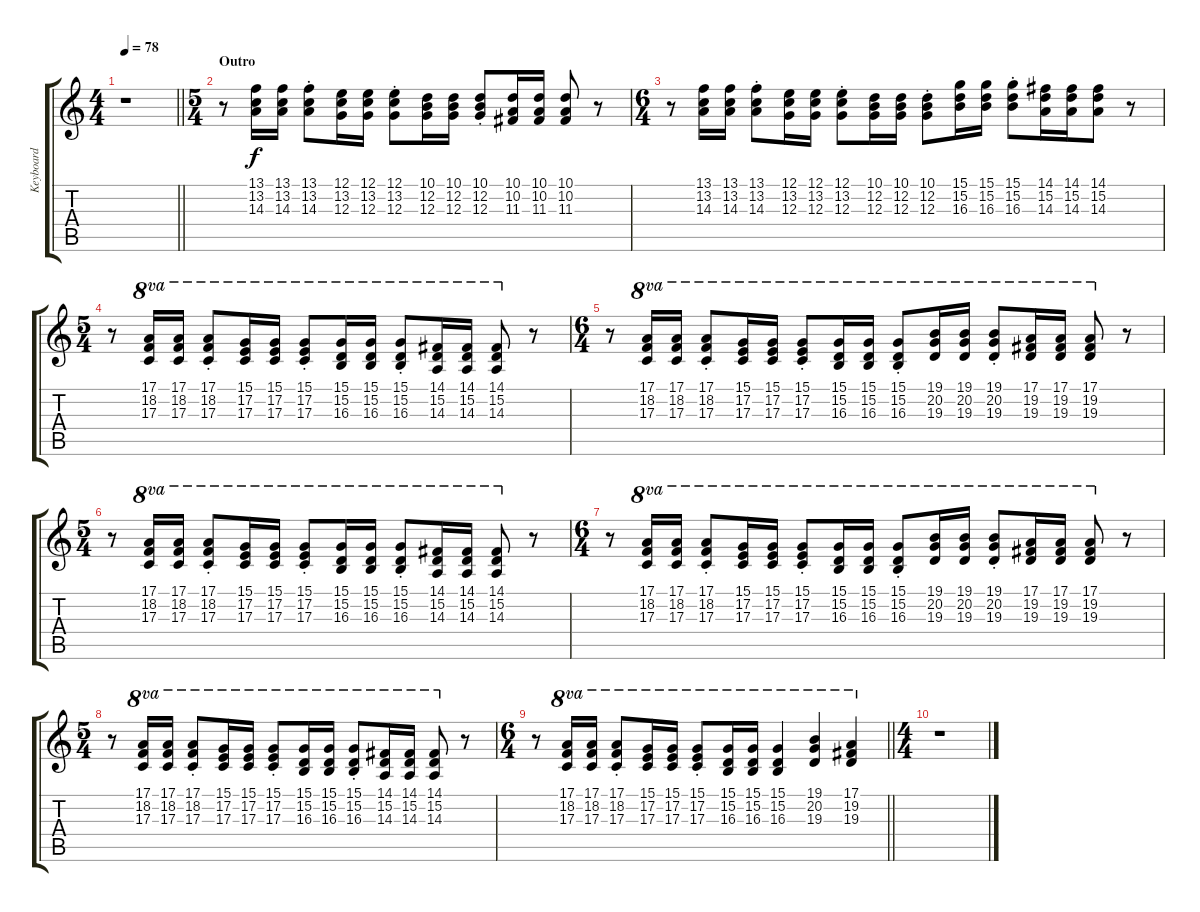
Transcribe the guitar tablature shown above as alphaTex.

\track ("Keyboard" "Keyboard") {instrument synthstrings1}
\staff {score tabs}
\tuning (E4 B3 G3 D3 A2 E2) {hide}
\ts (4 4)
\tempo 78
\clef g2
\barLineRight lightlight
\ks c
r.1{dy f} |
\ts (5 4)
\section ("" "Outro")
r.8 (13.1 13.2 14.3).16{beam merge} (13.1 13.2 14.3).16 (13.1{st} 13.2{st} 14.3{st}).8 (12.1 13.2 12.3).16{beam merge} (12.1 13.2 12.3).16 (12.1{st} 13.2{st} 12.3{st}).8{beam merge} (10.1 12.2 12.3).16{beam merge} (10.1 12.2 12.3).16 (10.1{st} 12.2{st} 12.3{st}).8{beam merge} (10.1 10.2 11.3).16 (10.1 10.2 11.3).16 (10.1 10.2 11.3).8 r.8 |
\ts (6 4)
r.8 (13.1 13.2 14.3).16{beam merge} (13.1 13.2 14.3).16 (13.1{st} 13.2{st} 14.3{st}).8 (12.1 13.2 12.3).16{beam merge} (12.1 13.2 12.3).16 (12.1{st} 13.2{st} 12.3{st}).8{beam merge} (10.1 12.2 12.3).16{beam merge} (10.1 12.2 12.3).16 (10.1{st} 12.2{st} 12.3{st}).8{beam merge} (15.1 15.2 16.3).16 (15.1 15.2 16.3).16 (15.1{st} 15.2{st} 16.3{st}).8 (14.1 15.2 14.3).16 (14.1 15.2 14.3).16{beam merge} (14.1 15.2 14.3).8 r.8 |
\ts (5 4)
r.8 (17.1 18.2 17.3).16{ot 8va beam merge} (17.1 18.2 17.3).16{ot 8va} (17.1{st} 18.2{st} 17.3{st}).8{ot 8va} (15.1 17.2 17.3).16{ot 8va beam merge} (15.1 17.2 17.3).16{ot 8va} (15.1{st} 17.2{st} 17.3{st}).8{ot 8va beam merge} (15.1 15.2 16.3).16{ot 8va beam merge} (15.1 15.2 16.3).16{ot 8va} (15.1{st} 15.2{st} 16.3{st}).8{ot 8va beam merge} (14.1 15.2 14.3).16{ot 8va} (14.1 15.2 14.3).16{ot 8va} (14.1 15.2 14.3).8{ot 8va} r.8 |
\ts (6 4)
r.8 (17.1 18.2 17.3).16{ot 8va beam merge} (17.1 18.2 17.3).16{ot 8va} (17.1{st} 18.2{st} 17.3{st}).8{ot 8va} (15.1 17.2 17.3).16{ot 8va beam merge} (15.1 17.2 17.3).16{ot 8va} (15.1{st} 17.2{st} 17.3{st}).8{ot 8va beam merge} (15.1 15.2 16.3).16{ot 8va beam merge} (15.1 15.2 16.3).16{ot 8va} (15.1{st} 15.2{st} 16.3{st}).8{ot 8va beam merge} (19.1 20.2 19.3).16{ot 8va} (19.1 20.2 19.3).16{ot 8va} (19.1{st} 20.2{st} 19.3{st}).8{ot 8va beam merge} (17.1 19.2 19.3).16{ot 8va} (17.1 19.2 19.3).16{ot 8va} (17.1 19.2 19.3).8{ot 8va} r.8 |
\ts (5 4)
r.8 (17.1 18.2 17.3).16{ot 8va beam merge} (17.1 18.2 17.3).16{ot 8va} (17.1{st} 18.2{st} 17.3{st}).8{ot 8va} (15.1 17.2 17.3).16{ot 8va beam merge} (15.1 17.2 17.3).16{ot 8va} (15.1{st} 17.2{st} 17.3{st}).8{ot 8va beam merge} (15.1 15.2 16.3).16{ot 8va beam merge} (15.1 15.2 16.3).16{ot 8va} (15.1{st} 15.2{st} 16.3{st}).8{ot 8va beam merge} (14.1 15.2 14.3).16{ot 8va} (14.1 15.2 14.3).16{ot 8va} (14.1 15.2 14.3).8{ot 8va} r.8 |
\ts (6 4)
r.8 (17.1 18.2 17.3).16{ot 8va beam merge} (17.1 18.2 17.3).16{ot 8va} (17.1{st} 18.2{st} 17.3{st}).8{ot 8va} (15.1 17.2 17.3).16{ot 8va beam merge} (15.1 17.2 17.3).16{ot 8va} (15.1{st} 17.2{st} 17.3{st}).8{ot 8va beam merge} (15.1 15.2 16.3).16{ot 8va beam merge} (15.1 15.2 16.3).16{ot 8va} (15.1{st} 15.2{st} 16.3{st}).8{ot 8va beam merge} (19.1 20.2 19.3).16{ot 8va} (19.1 20.2 19.3).16{ot 8va} (19.1{st} 20.2{st} 19.3{st}).8{ot 8va beam merge} (17.1 19.2 19.3).16{ot 8va} (17.1 19.2 19.3).16{ot 8va} (17.1 19.2 19.3).8{ot 8va} r.8 |
\ts (5 4)
r.8 (17.1 18.2 17.3).16{ot 8va beam merge} (17.1 18.2 17.3).16{ot 8va} (17.1{st} 18.2{st} 17.3{st}).8{ot 8va} (15.1 17.2 17.3).16{ot 8va beam merge} (15.1 17.2 17.3).16{ot 8va} (15.1{st} 17.2{st} 17.3{st}).8{ot 8va beam merge} (15.1 15.2 16.3).16{ot 8va beam merge} (15.1 15.2 16.3).16{ot 8va} (15.1{st} 15.2{st} 16.3{st}).8{ot 8va beam merge} (14.1 15.2 14.3).16{ot 8va} (14.1 15.2 14.3).16{ot 8va} (14.1 15.2 14.3).8{ot 8va} r.8 |
\ts (6 4)
\barLineRight lightlight
r.8 (17.1 18.2 17.3).16{ot 8va beam merge} (17.1 18.2 17.3).16{ot 8va} (17.1{st} 18.2{st} 17.3{st}).8{ot 8va} (15.1 17.2 17.3).16{ot 8va beam merge} (15.1 17.2 17.3).16{ot 8va} (15.1{st} 17.2{st} 17.3{st}).8{ot 8va beam merge} (15.1 15.2 16.3).16{ot 8va beam merge} (15.1 15.2 16.3).16{ot 8va} (15.1 15.2 16.3).4{ot 8va beam merge} (19.1 20.2 19.3).4{ot 8va} (17.1 19.2 19.3).4{ot 8va} |
\ts (4 4)
r.1
